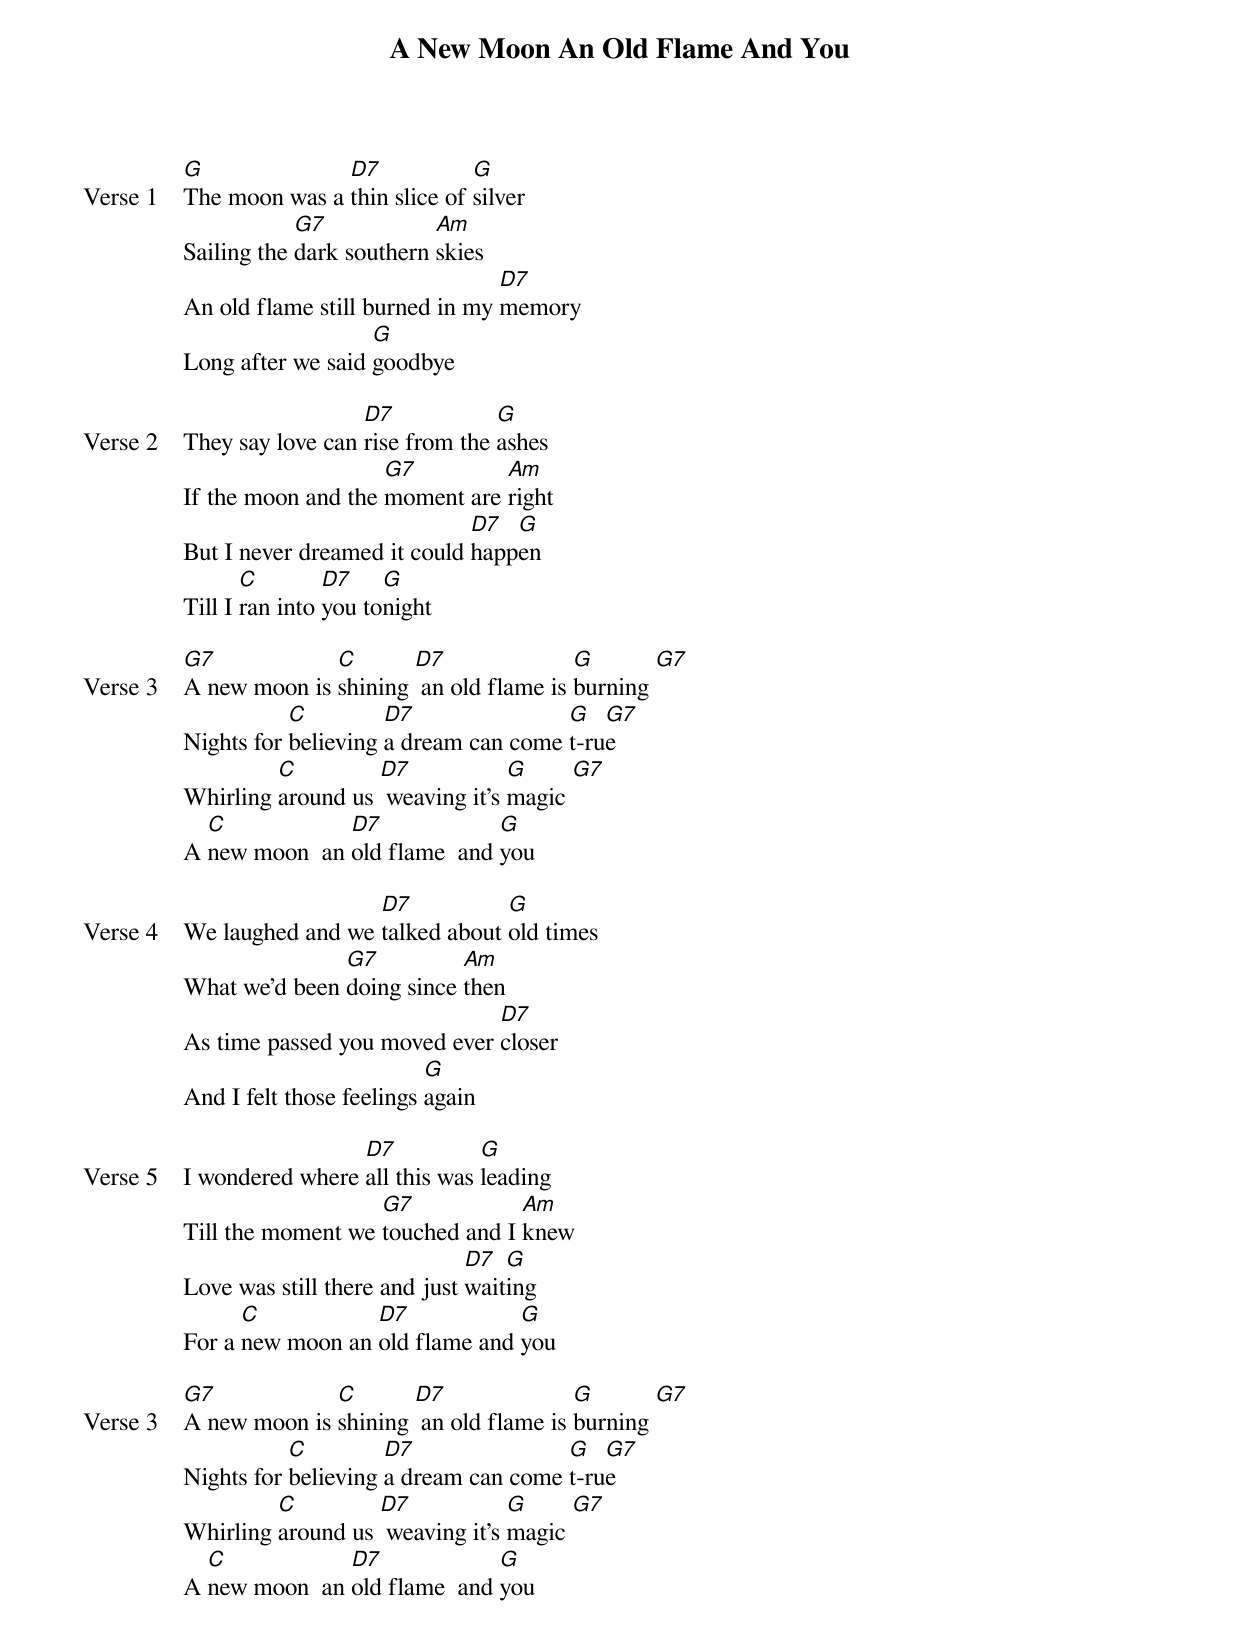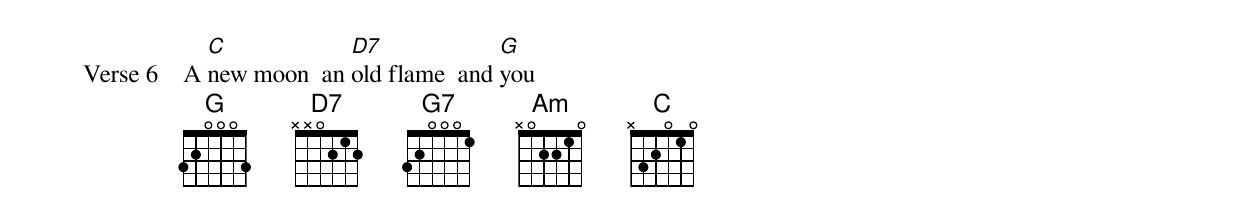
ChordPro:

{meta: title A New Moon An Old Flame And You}
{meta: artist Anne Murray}
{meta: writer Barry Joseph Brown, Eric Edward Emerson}

{start_of_verse: Verse 1}
[G]The moon was a [D7]thin slice of [G]silver
Sailing the [G7]dark southern [Am]skies
An old flame still burned in my [D7]memory
Long after we said [G]goodbye
{end_of_verse}

{start_of_verse: Verse 2}
They say love can [D7]rise from the [G]ashes
If the moon and the [G7]moment are [Am]right
But I never dreamed it could [D7]happ[G]en
Till I [C]ran into [D7]you to[G]night
{end_of_verse}

{start_of_verse: Verse 3}
[G7]A new moon is [C]shining [D7] an old flame is [G]burning [G7]
Nights for [C]believing [D7]a dream can come [G]t-ru[G7]e
Whirling [C]around us [D7] weaving it's [G]magic [G7]
A [C]new moon  an [D7]old flame  and [G]you
{end_of_verse}

{start_of_verse: Verse 4}
We laughed and we [D7]talked about [G]old times
What we'd been [G7]doing since [Am]then
As time passed you moved ever [D7]closer
And I felt those feelings [G]again
{end_of_verse}

{start_of_verse: Verse 5}
I wondered where [D7]all this was [G]leading
Till the moment we [G7]touched and I [Am]knew
Love was still there and just [D7]wait[G]ing
For a [C]new moon an [D7]old flame and [G]you
{end_of_verse}

{start_of_verse: Verse 3}
[G7]A new moon is [C]shining [D7] an old flame is [G]burning [G7]
Nights for [C]believing [D7]a dream can come [G]t-ru[G7]e
Whirling [C]around us [D7] weaving it's [G]magic [G7]
A [C]new moon  an [D7]old flame  and [G]you
{end_of_verse}

{start_of_verse: Verse 6}
A [C]new moon  an [D7]old flame  and [G]you
{end_of_verse}
